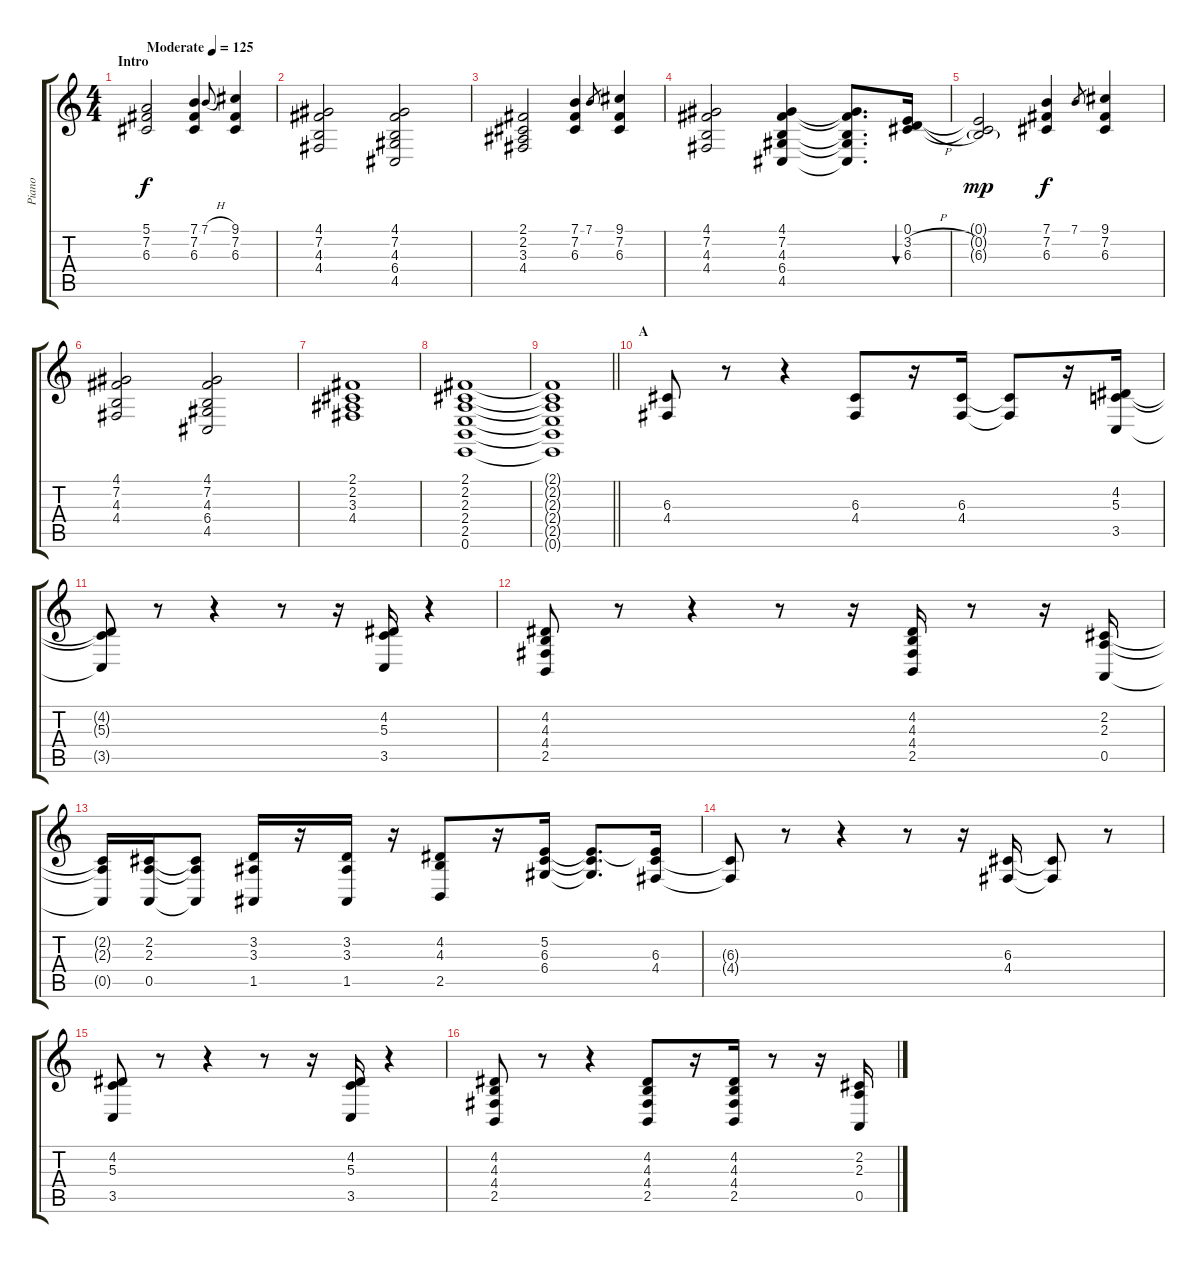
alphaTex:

\track ("Piano" "Piano") {instrument brightacousticpiano}
\staff {score tabs}
\tuning (E4 B3 G3 D3 A2 E2) {hide}
\ts (4 4)
\section ("" "Intro")
\tempo (125 "Moderate")
\clef g2
\ks c
(5.1 7.2 6.3).2{dy f instrument brightacousticpiano} (7.1 7.2 6.3).4 7.1{h}.8{gr onbeat} (9.1 7.2 6.3).4 |
(4.1 7.2 4.3 4.4).2 (4.1 7.2 4.3 6.4 4.5).2 |
(2.1 2.2 3.3 4.4).2 (7.1 7.2 6.3).4 7.1.8{gr} (9.1 7.2 6.3).4 |
(4.1 7.2 4.3 4.4).2 (4.1 7.2 4.3 6.4 4.5).4 (4.1{t} 7.2{t} 4.3{t} 6.4{t} 4.5{t}).8{d} (0.1 3.2{h} 6.3).16{bu 480} |
(0.1{t} 0.2{g} 6.3{t}).2{dy mp} (7.1 7.2 6.3).4{dy f} 7.1.8{gr} (9.1 7.2 6.3).4 |
(4.1 7.2 4.3 4.4).2 (4.1 7.2 4.3 6.4 4.5).2 |
(2.1 2.2 3.3 4.4).1 |
(2.1 2.2 2.3 2.4 2.5 0.6).1 |
\barLineRight lightlight
(2.1{t} 2.2{t} 2.3{t} 2.4{t} 2.5{t} 0.6{t}).1 |
\section ("" "A ")
(6.3 4.4).8 r.8 r.4 (6.3 4.4).8 r.16 (6.3 4.4).16 (6.3{t} 4.4{t}).8 r.16 (4.2 5.3 3.5).16 |
(4.2{t} 5.3{t} 3.5{t}).8 r.8 r.4 r.8 r.16 (4.2 5.3 3.5).16 r.4 |
(4.2 4.3 4.4 2.5).8 r.8 r.4 r.8 r.16 (4.2 4.3 4.4 2.5).16 r.8 r.16 (2.2 2.3 0.5).16 |
(2.2{t} 2.3{t} 0.5{t}).16 (2.2 2.3 0.5).16 (2.2{t} 2.3{t} 0.5{t}).8 (3.2 3.3 1.5).16 r.16 (3.2 3.3 1.5).16 r.16 (4.2 4.3 2.5).8 r.16 (5.2 6.3 6.4).16 (5.2{t} 6.3{t} 6.4{t}).8{d} (5.2{t} 6.3 4.4).16 |
(6.3{t} 4.4{t}).8 r.8 r.4 r.8 r.16 (6.3 4.4).16 (6.3{t} 4.4{t}).8 r.8 |
(4.2 5.3 3.5).8 r.8 r.4 r.8 r.16 (4.2 5.3 3.5).16 r.4 |
(4.2 4.3 4.4 2.5).8 r.8 r.4 (4.2 4.3 4.4 2.5).8 r.16 (4.2 4.3 4.4 2.5).16 r.8 r.16 (2.2 2.3 0.5).16
